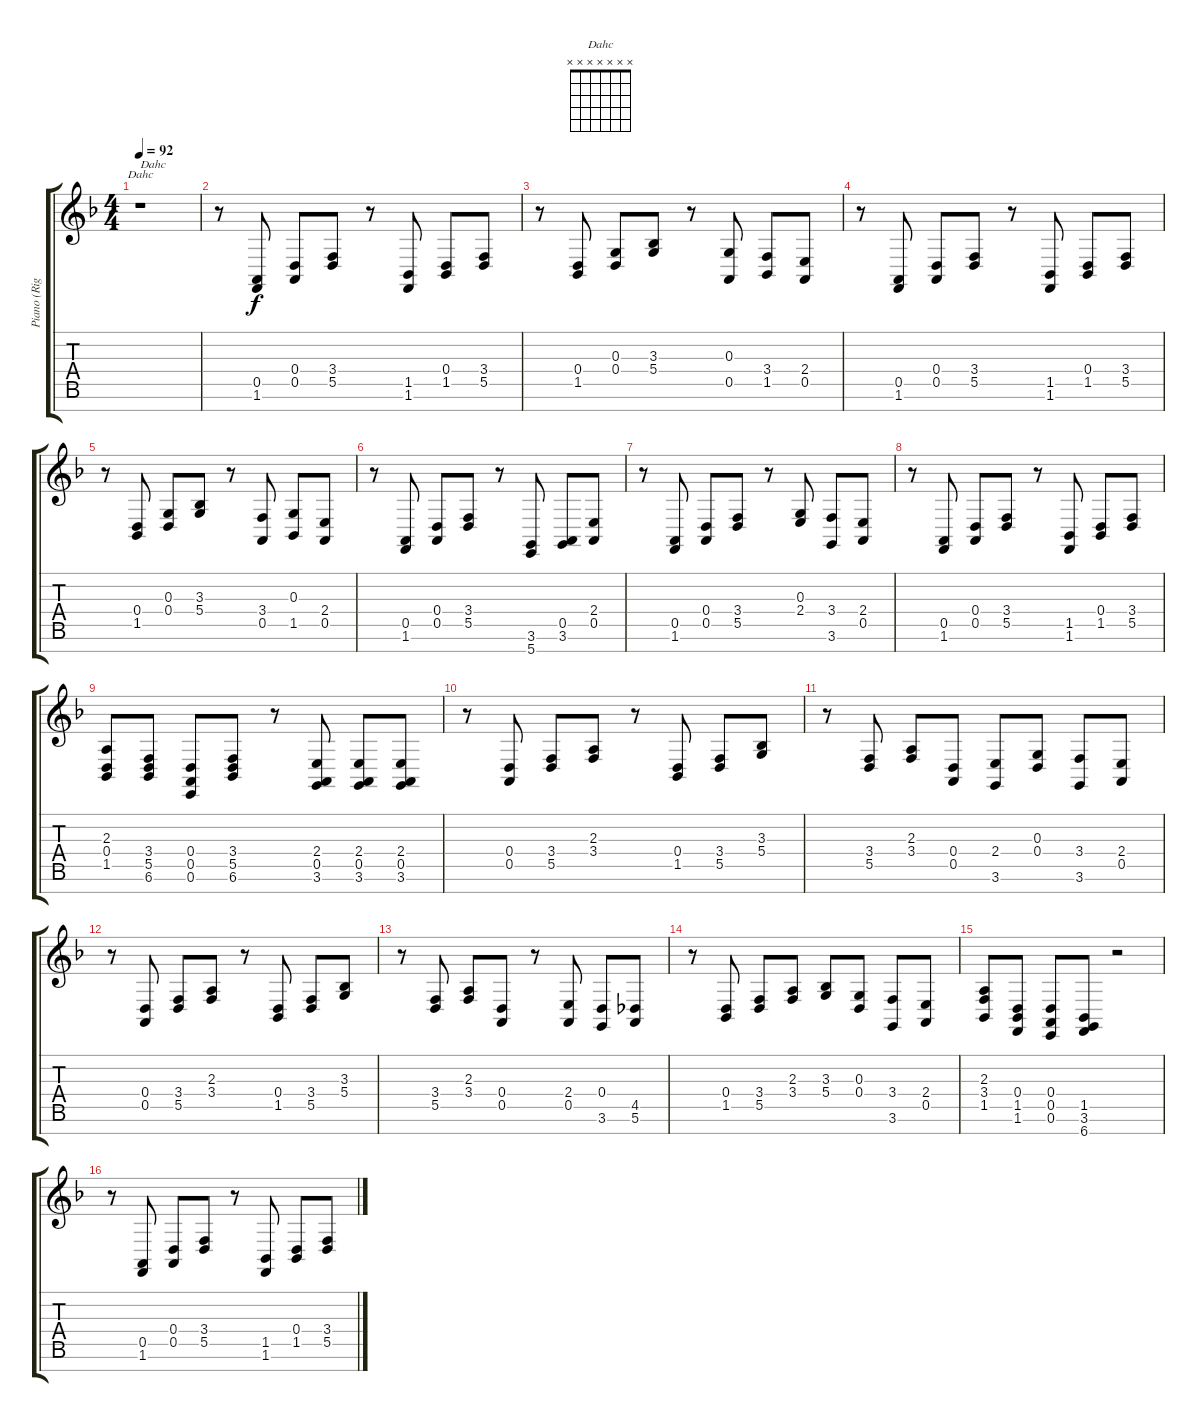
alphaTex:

\track ("Piano (Right Hand)" "Piano (Rig") {instrument acousticgrandpiano}
\staff {score tabs}
\tuning (E4 B3 G3 D3 A2 E2 B1) {hide}
\chord ("Dahc" x x x x x x x)
\ts (4 4)
\tempo 92
\clef g2
\ks f
r.1{ch "Dahc" txt "Dahc" dy f instrument acousticgrandpiano} |
r.8 (0.5 1.6).8 (0.4 0.5).8 (3.4 5.5).8 r.8 (1.5 1.6).8 (0.4 1.5).8 (3.4 5.5).8 |
r.8 (0.4 1.5).8 (0.3 0.4).8 (3.3 5.4).8 r.8 (0.3 0.5).8 (3.4 1.5).8 (2.4 0.5).8 |
r.8 (0.5 1.6).8 (0.4 0.5).8 (3.4 5.5).8 r.8 (1.5 1.6).8 (0.4 1.5).8 (3.4 5.5).8 |
r.8 (0.4 1.5).8 (0.3 0.4).8 (3.3 5.4).8 r.8 (3.4 0.5).8 (0.3 1.5).8 (2.4 0.5).8 |
r.8 (0.5 1.6).8 (0.4 0.5).8 (3.4 5.5).8 r.8 (3.6 5.7).8 (0.5 3.6).8 (2.4 0.5).8 |
r.8 (0.5 1.6).8 (0.4 0.5).8 (3.4 5.5).8 r.8 (0.3 2.4).8 (3.4 3.6).8 (2.4 0.5).8 |
r.8 (0.5 1.6).8 (0.4 0.5).8 (3.4 5.5).8 r.8 (1.5 1.6).8 (0.4 1.5).8 (3.4 5.5).8 |
(2.3 0.4 1.5).8 (3.4 5.5 6.6).8 (0.4 0.5 0.6).8 (3.4 5.5 6.6).8 r.8 (2.4 0.5 3.6).8 (2.4 0.5 3.6).8 (2.4 0.5 3.6).8 |
r.8 (0.4 0.5).8 (3.4 5.5).8 (2.3 3.4).8 r.8 (0.4 1.5).8 (3.4 5.5).8 (3.3 5.4).8 |
r.8 (3.4 5.5).8 (2.3 3.4).8 (0.4 0.5).8 (2.4 3.6).8 (0.3 0.4).8 (3.4 3.6).8 (2.4 0.5).8 |
r.8 (0.4 0.5).8 (3.4 5.5).8 (2.3 3.4).8 r.8 (0.4 1.5).8 (3.4 5.5).8 (3.3 5.4).8 |
r.8 (3.4 5.5).8 (2.3 3.4).8 (0.4 0.5).8 r.8 (2.4 0.5).8 (0.4 3.6).8 (4.5 5.6).8 |
r.8 (0.4 1.5).8 (3.4 5.5).8 (2.3 3.4).8 (3.3 5.4).8 (0.3 0.4).8 (3.4 3.6).8 (2.4 0.5).8 |
(2.3 3.4 1.5).8 (0.4 1.5 1.6).8 (0.4 0.5 0.6).8 (1.5 3.6 6.7).8 r.2 |
r.8 (0.5 1.6).8 (0.4 0.5).8 (3.4 5.5).8 r.8 (1.5 1.6).8 (0.4 1.5).8 (3.4 5.5).8
